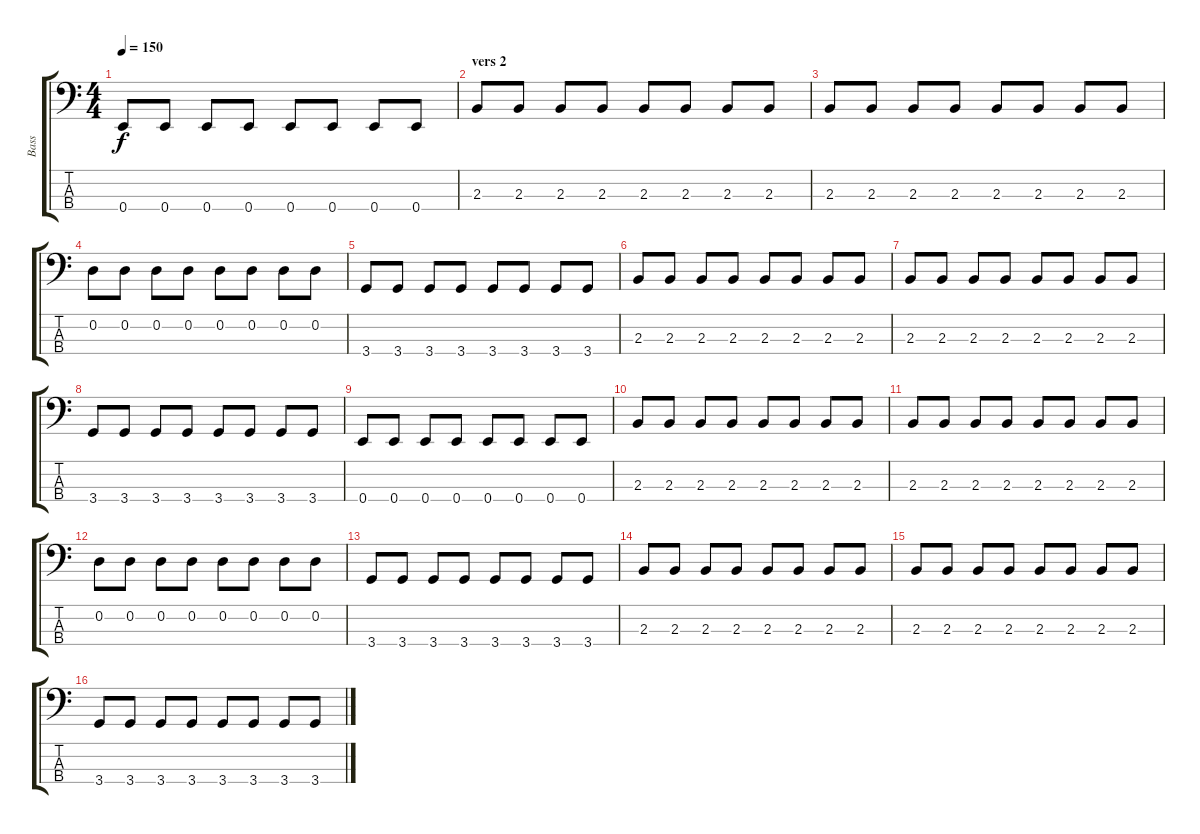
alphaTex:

\track ("Bass" "Bass") {instrument electricbassfinger}
\staff {score tabs}
\tuning (G2 D2 A1 E1) {hide}
\ts (4 4)
\tempo 150
\clef f4
\ks c
0.4.8{dy f} 0.4.8 0.4.8 0.4.8 0.4.8 0.4.8 0.4.8 0.4.8 |
\section ("" "vers 2")
2.3.8 2.3.8 2.3.8 2.3.8 2.3.8 2.3.8 2.3.8 2.3.8 |
2.3.8 2.3.8 2.3.8 2.3.8 2.3.8 2.3.8 2.3.8 2.3.8 |
0.2.8 0.2.8 0.2.8 0.2.8 0.2.8 0.2.8 0.2.8 0.2.8 |
3.4.8 3.4.8 3.4.8 3.4.8 3.4.8 3.4.8 3.4.8 3.4.8 |
2.3.8 2.3.8 2.3.8 2.3.8 2.3.8 2.3.8 2.3.8 2.3.8 |
2.3.8 2.3.8 2.3.8 2.3.8 2.3.8 2.3.8 2.3.8 2.3.8 |
3.4.8 3.4.8 3.4.8 3.4.8 3.4.8 3.4.8 3.4.8 3.4.8 |
0.4.8 0.4.8 0.4.8 0.4.8 0.4.8 0.4.8 0.4.8 0.4.8 |
2.3.8 2.3.8 2.3.8 2.3.8 2.3.8 2.3.8 2.3.8 2.3.8 |
2.3.8 2.3.8 2.3.8 2.3.8 2.3.8 2.3.8 2.3.8 2.3.8 |
0.2.8 0.2.8 0.2.8 0.2.8 0.2.8 0.2.8 0.2.8 0.2.8 |
3.4.8 3.4.8 3.4.8 3.4.8 3.4.8 3.4.8 3.4.8 3.4.8 |
2.3.8 2.3.8 2.3.8 2.3.8 2.3.8 2.3.8 2.3.8 2.3.8 |
2.3.8 2.3.8 2.3.8 2.3.8 2.3.8 2.3.8 2.3.8 2.3.8 |
3.4.8 3.4.8 3.4.8 3.4.8 3.4.8 3.4.8 3.4.8 3.4.8
